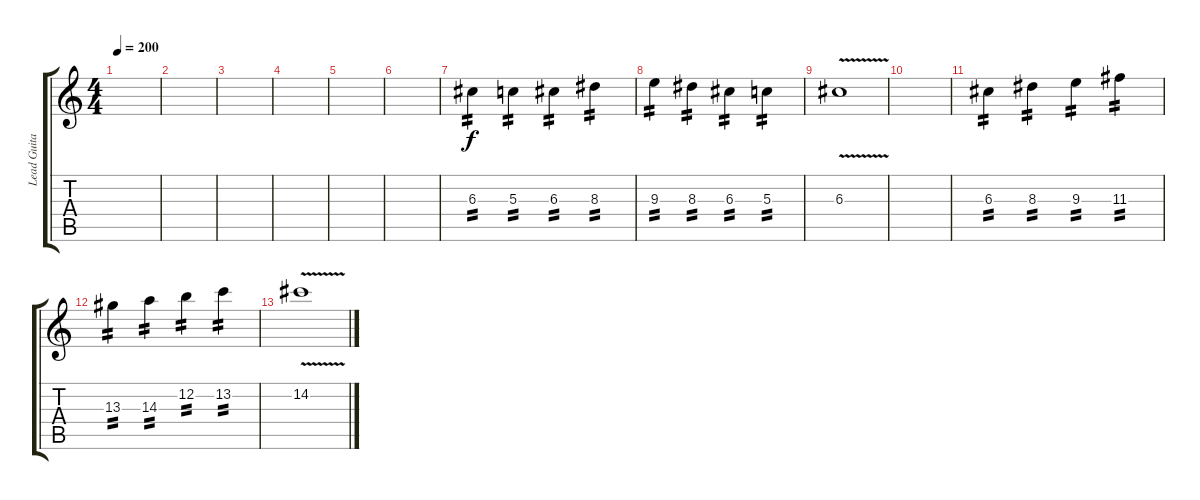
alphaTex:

\track ("Lead Guitar" "Lead Guita") {instrument overdrivenguitar}
\staff {score tabs}
\tuning (E4 B3 G3 D3 A2 E2) {hide}
\ts (4 4)
\tempo 200
\clef g2
\ks c
|
|
|
|
|
|
6.3.4{tp 2} 5.3.4{tp 2} 6.3.4{tp 2} 8.3.4{tp 2} |
9.3.4{tp 2} 8.3.4{tp 2} 6.3.4{tp 2} 5.3.4{tp 2} |
6.3{v}.1 |
|
6.3.4{tp 2} 8.3.4{tp 2} 9.3.4{tp 2} 11.3.4{tp 2} |
13.3.4{tp 2} 14.3.4{tp 2} 12.2.4{tp 2} 13.2.4{tp 2} |
14.2{v}.1
